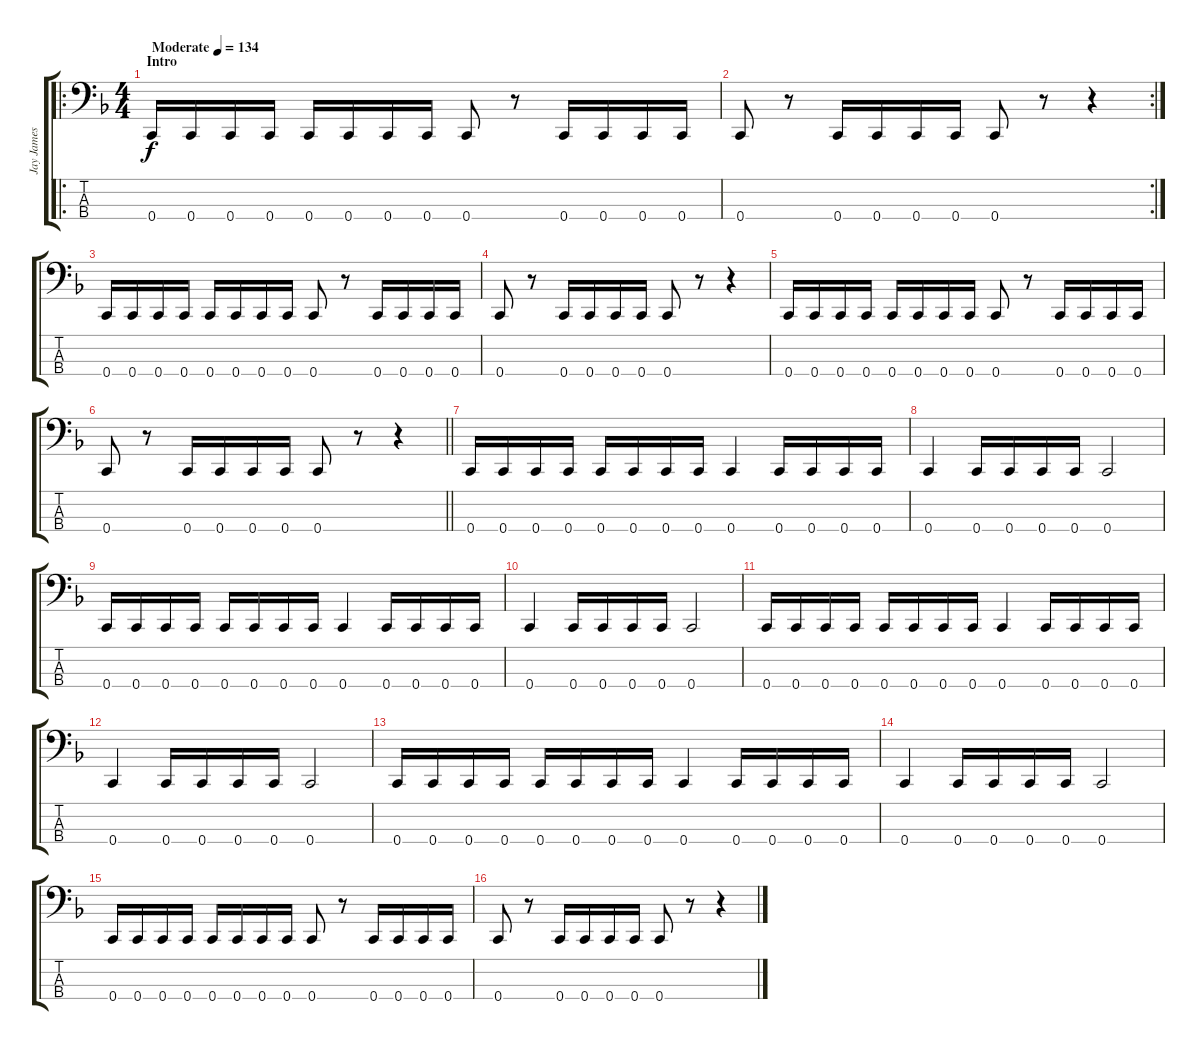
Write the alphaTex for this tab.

\track ("Jay James" "Jay James") {instrument electricbasspick}
\staff {score tabs}
\tuning (F2 C2 G1 C1) {hide}
\ro
\ts (4 4)
\section ("" "Intro")
\tempo (134 "Moderate")
\clef f4
\ks f
0.4.16{dy f instrument electricbasspick} 0.4.16 0.4.16 0.4.16 0.4.16 0.4.16 0.4.16 0.4.16 0.4.8 r.8 0.4.16 0.4.16 0.4.16 0.4.16 |
\rc 2
0.4.8 r.8 0.4.16 0.4.16 0.4.16 0.4.16 0.4.8 r.8 r.4 |
0.4.16 0.4.16 0.4.16 0.4.16 0.4.16 0.4.16 0.4.16 0.4.16 0.4.8 r.8 0.4.16 0.4.16 0.4.16 0.4.16 |
0.4.8 r.8 0.4.16 0.4.16 0.4.16 0.4.16 0.4.8 r.8 r.4 |
0.4.16 0.4.16 0.4.16 0.4.16 0.4.16 0.4.16 0.4.16 0.4.16 0.4.8 r.8 0.4.16 0.4.16 0.4.16 0.4.16 |
\barLineRight lightlight
0.4.8 r.8 0.4.16 0.4.16 0.4.16 0.4.16 0.4.8 r.8 r.4 |
0.4.16 0.4.16 0.4.16 0.4.16 0.4.16 0.4.16 0.4.16 0.4.16 0.4.4 0.4.16 0.4.16 0.4.16 0.4.16 |
0.4.4 0.4.16 0.4.16 0.4.16 0.4.16 0.4.2 |
0.4.16 0.4.16 0.4.16 0.4.16 0.4.16 0.4.16 0.4.16 0.4.16 0.4.4 0.4.16 0.4.16 0.4.16 0.4.16 |
0.4.4 0.4.16 0.4.16 0.4.16 0.4.16 0.4.2 |
0.4.16 0.4.16 0.4.16 0.4.16 0.4.16 0.4.16 0.4.16 0.4.16 0.4.4 0.4.16 0.4.16 0.4.16 0.4.16 |
0.4.4 0.4.16 0.4.16 0.4.16 0.4.16 0.4.2 |
0.4.16 0.4.16 0.4.16 0.4.16 0.4.16 0.4.16 0.4.16 0.4.16 0.4.4 0.4.16 0.4.16 0.4.16 0.4.16 |
0.4.4 0.4.16 0.4.16 0.4.16 0.4.16 0.4.2 |
0.4.16 0.4.16 0.4.16 0.4.16 0.4.16 0.4.16 0.4.16 0.4.16 0.4.8 r.8 0.4.16 0.4.16 0.4.16 0.4.16 |
0.4.8 r.8 0.4.16 0.4.16 0.4.16 0.4.16 0.4.8 r.8 r.4
